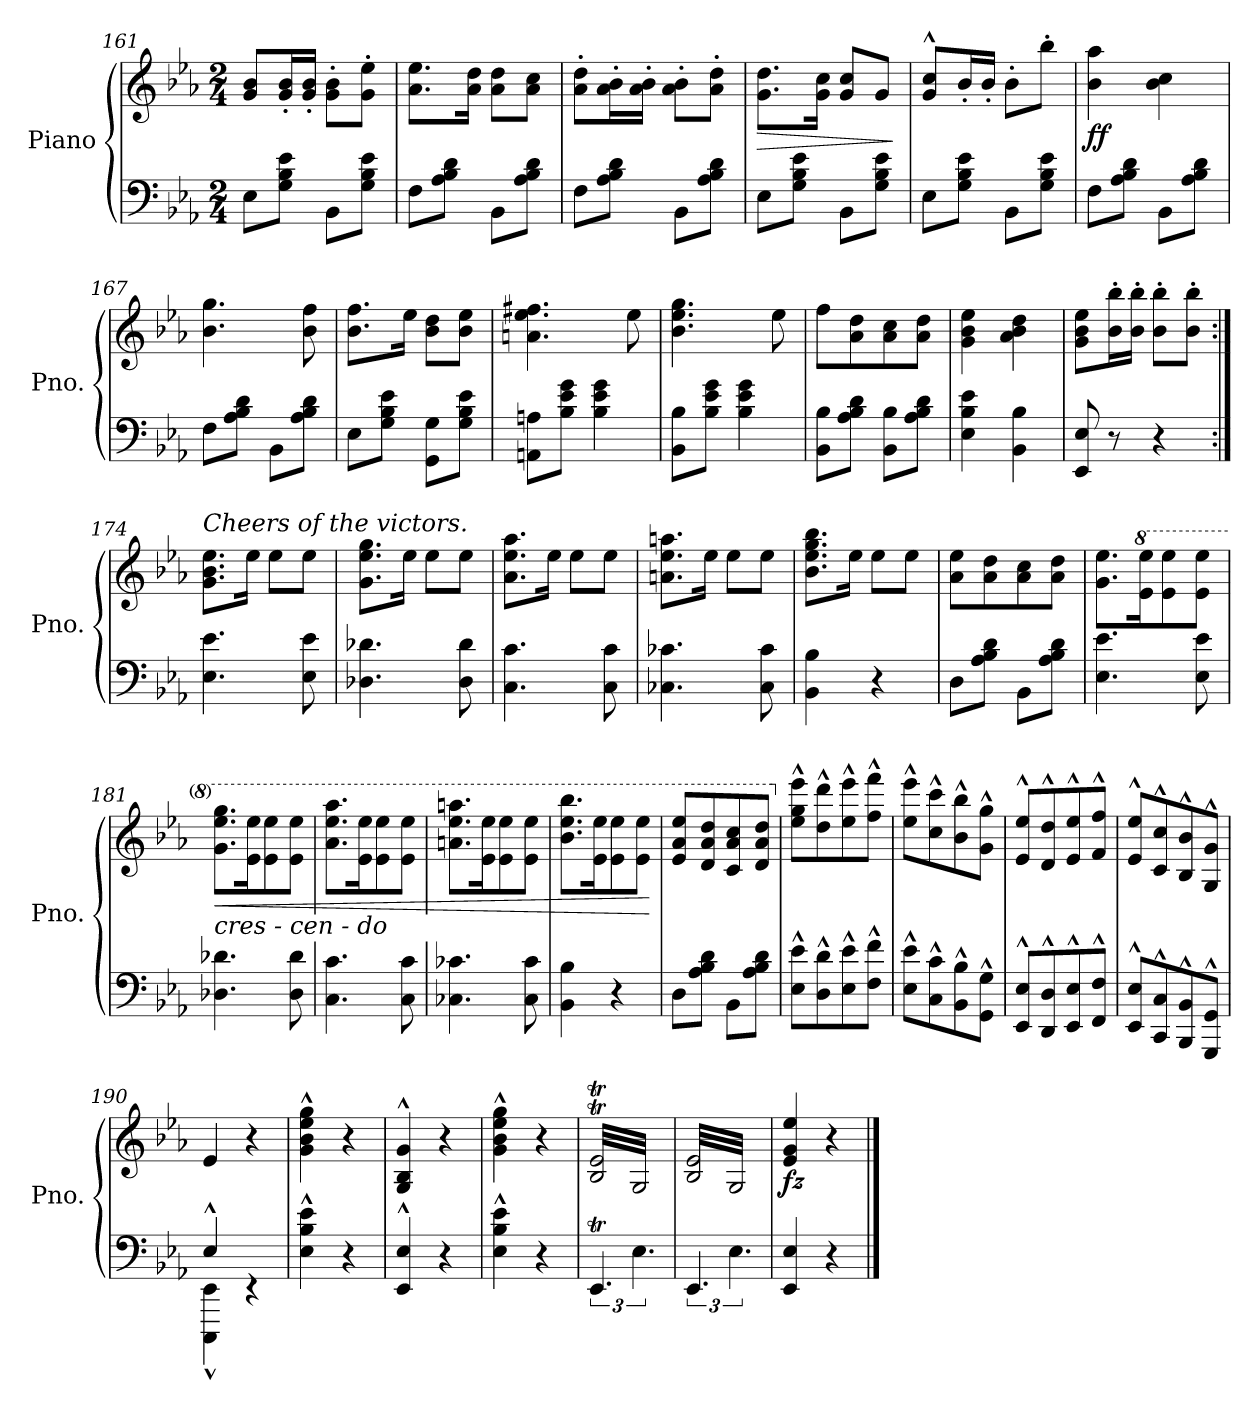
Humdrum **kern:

**kern	**kern	**dynam
*part1	*part1	*part1
*staff2	*staff1	*staff1/2
*I"Piano	*	*
*I'Pno.	*	*
*clefF4	*clefG2	*
*k[b-e-a-]	*k[b-e-a-]	*
*M2/4	*M2/4	*
=161	=161	=161
8E-\L	8g/ 8b-/L	.
8G\ 8B-\ 8e-\J	16g/' 16b-/'L	.
.	16g/' 16b-/'JJ	.
8BB-\L	8g\' 8b-\'L	.
8G\ 8B-\ 8e-\J	8g\' 8ee-\'J	.
=162	=162	=162
8F\L	8.a-\ 8.ee-\L	.
8A-\ 8B-\ 8d\J	.	.
.	16a-\ 16dd\Jk	.
8BB-\L	8a-\ 8dd\L	.
8A-\ 8B-\ 8d\J	8a-\ 8cc\J	.
=163	=163	=163
8F\L	8a-\' 8dd\'L	.
8A-\ 8B-\ 8d\J	16a-\' 16b-\'L	.
.	16a-\' 16b-\'JJ	.
8BB-\L	8a-\' 8b-\'L	.
8A-\ 8B-\ 8d\J	8a-\' 8dd\'J	.
=164	=164	=164
!	!	!LO:HP:b
8E-\L	8.g\ 8.dd\L	>
8G\ 8B-\ 8e-\J	.	.
.	16g\ 16cc\Jk	.
8BB-\L	8g/ 8cc/L	.
8G\ 8B-\ 8e-\J	8g/J	.
.	.	]
=165	=165	=165
8E-\L	8g/^^ 8cc/^^L	.
8G\ 8B-\ 8e-\J	16b-'/L	.
.	16b-'/JJ	.
8BB-\L	8b-'\L	.
8G\ 8B-\ 8e-\J	8bb-'\J	.
=166	=166	=166
!	!	!LO:DY:b
8F\L	4b-\ 4aa-\	ff
8A-\ 8B-\ 8d\J	.	.
8BB-\L	4b-\ 4cc\	.
8A-\ 8B-\ 8d\J	.	.
=167	=167	=167
8F\L	4.b-\ 4.gg\	.
8A-\ 8B-\ 8d\J	.	.
8BB-\L	.	.
8A-\ 8B-\ 8d\J	8b-\ 8ff\	.
!!LO:LB:g=z
=168	=168	=168
8E-\L	8.b-\ 8.ff\L	.
8G\ 8B-\ 8e-\J	.	.
.	16ee-\Jk	.
8GG\ 8G\L	8b-\ 8dd\L	.
8G\ 8B-\ 8e-\J	8b-\ 8ee-\J	.
=169	=169	=169
8AAn\ 8An\L	4.an\ 4.ee-\ 4.ff#X\	.
8B-\ 8e-\ 8g\J	.	.
4B-\ 4e-\ 4g\	.	.
.	8ee-\	.
=170	=170	=170
8BB-\ 8B-\L	4.b-\ 4.ee-\ 4.gg\	.
8B-\ 8e-\ 8g\J	.	.
4B-\ 4e-\ 4g\	.	.
.	8ee-\	.
=171	=171	=171
8BB-\ 8B-\L	8ff\L	.
8A-\ 8B-\ 8d\J	8a-\ 8dd\	.
8BB-\ 8B-\L	8a-\ 8cc\	.
8A-\ 8B-\ 8d\J	8a-\ 8dd\J	.
=172	=172	=172
4E-\ 4B-\ 4e-\	4g\ 4b-\ 4ee-\	.
4BB-\ 4B-\	4a-\ 4b-\ 4dd\	.
=173	=173	=173
8EE-/ 8E-/	8g\ 8b-\ 8ee-\L	.
8r	16b-\' 16bb-\'L	.
.	16b-\' 16bb-\'JJ	.
4r	8b-\' 8bb-\'L	.
.	8b-\' 8bb-\'J	.
=174:|!	=174:|!	=174:|!
!	!LO:TX:a:i:t=Cheers of the victors.	!
4.E-\ 4.e-\	8.g\ 8.b-\ 8.ee-\L	.
.	16ee-\Jk	.
.	8ee-\L	.
8E-\ 8e-\	8ee-\J	.
=175	=175	=175
4.D-X\ 4.d-X\	8.g\ 8.ee-\ 8.gg\L	.
.	16ee-\Jk	.
.	8ee-\L	.
8D-\ 8d-\	8ee-\J	.
!!LO:LB:g=z
=176	=176	=176
4.C\ 4.c\	8.a-\ 8.ee-\ 8.aa-\L	.
.	16ee-\Jk	.
.	8ee-\L	.
8C\ 8c\	8ee-\J	.
=177	=177	=177
4.C-X\ 4.c-X\	8.an\ 8.ee-\ 8.aan\L	.
.	16ee-\Jk	.
.	8ee-\L	.
8C-\ 8c-\	8ee-\J	.
=178	=178	=178
4BB-\ 4B-\	8.b-\ 8.ee-\ 8.gg\ 8.bb-\L	.
.	16ee-\Jk	.
4r	8ee-\L	.
.	8ee-\J	.
=179	=179	=179
8D\L	8a-\ 8ee-\L	.
8A-\ 8B-\ 8d\J	8a-\ 8dd\	.
8BB-\L	8a-\ 8cc\	.
8A-\ 8B-\ 8d\J	8a-\ 8dd\J	.
=180	=180	=180
4.E-\ 4.e-\	8.g\ 8.ee-\L	.
*	*8va	*
.	16ee-\ 16eee-\K	.
.	8ee-\ 8eee-\	.
8E-\ 8e-\	8ee-\ 8eee-\J	.
=181	=181	=181
!	!LO:TX:b:i:t=cres      -         cen       -       do	!
!	!	!LO:HP:b
4.D-X\ 4.d-X\	8.gg\ 8.eee-\ 8.ggg\L	<
.	16ee-\ 16eee-\K	.
.	8ee-\ 8eee-\	.
8D-\ 8d-\	8ee-\ 8eee-\J	.
=182	=182	=182
4.C\ 4.c\	8.aa-\ 8.eee-\ 8.aaa-\L	.
.	16ee-\ 16eee-\K	.
.	8ee-\ 8eee-\	.
8C\ 8c\	8ee-\ 8eee-\J	.
=183	=183	=183
4.C-X\ 4.c-X\	8.aan\ 8.eee-\ 8.aaan\L	.
.	16ee-\ 16eee-\K	.
.	8ee-\ 8eee-\	.
8C-\ 8c-\	8ee-\ 8eee-\J	.
=184	=184	=184
4BB-\ 4B-\	8.bb-\ 8.eee-\ 8.bbb-\L	.
.	16ee-\ 16eee-\K	.
4r	8ee-\ 8eee-\	.
.	8ee-\ 8eee-\J	.
.	.	[
!!LO:LB:g=z
=185	=185	=185
8D\L	8ee-/ 8aa-/ 8eee-/L	.
8A-\ 8B-\ 8d\J	8dd/ 8aa-/ 8ddd/	.
8BB-\L	8cc/ 8aa-/ 8ccc/	.
8A-\ 8B-\ 8d\J	8dd/ 8aa-/ 8ddd/J	.
=186	=186	=186
*	*X8va	*
8E-\^^ 8e-\^^L	8ee-\^^ 8gg\^^ 8eee-\^^L	.
8D\^^ 8d\^^	8dd\^^ 8ddd\^^	.
8E-\^^ 8e-\^^	8ee-\^^ 8eee-\^^	.
8F\^^ 8f\^^J	8ff\^^ 8fff\^^J	.
=187	=187	=187
8E-\^^ 8e-\^^L	8ee-\^^ 8eee-\^^L	.
8C\^^ 8c\^^	8cc\^^ 8ccc\^^	.
8BB-\^^ 8B-\^^	8b-\^^ 8bb-\^^	.
8GG\^^ 8G\^^J	8g\^^ 8gg\^^J	.
=188	=188	=188
8EE-/^^ 8E-/^^L	8e-/^^ 8ee-/^^L	.
8DD/^^ 8D/^^	8d/^^ 8dd/^^	.
8EE-/^^ 8E-/^^	8e-/^^ 8ee-/^^	.
8FF/^^ 8F/^^J	8f/^^ 8ff/^^J	.
=189	=189	=189
8EE-/^^ 8E-/^^L	8e-/^^ 8ee-/^^L	.
8CC/^^ 8C/^^	8c/^^ 8cc/^^	.
8BBB-/^^ 8BB-/^^	8B-/^^ 8b-/^^	.
8GGG/^^ 8GG/^^J	8G/^^ 8g/^^J	.
=190	=190	=190
*^	*	*
4E-^^/	4CCC\^^ 4EE-\^^	4e-/	.
4ryy	4rEE	4r	.
*v	*v	*	*
=191	=191	=191
4E-\^^ 4B-\^^ 4e-\^^	4g\^^ 4b-\^^ 4ee-\^^ 4gg\^^	.
4r	4r	.
=192	=192	=192
4EE-/^^ 4E-/^^	4G/^^ 4B-/^^ 4g/^^	.
4r	4r	.
=193	=193	=193
4E-\^^ 4B-\^^ 4e-\^^	4g\^^ 4b-\^^ 4ee-\^^ 4gg\^^	.
4r	4r	.
=194	=194	=194
*	*tremolo	*
6.EE-T/	(<32B-/T 32e-/TLLL	.
.	32G/)	.
.	32B-/T 32e-/T	.
.	32G/)	.
.	32B-/T 32e-/T	.
.	32G/)	.
.	32B-/T 32e-/T	.
.	32G/)	.
6.E-\	32B-/T 32e-/T	.
.	32G/)	.
.	32B-/T 32e-/T	.
.	32G/)	.
.	32B-/T 32e-/T	.
.	32G/)	.
.	32B-/T 32e-/T	.
.	32G/)JJJ	.
=195	=195	=195
6.EE-/	(<32B-/ 32e-/LLL	.
.	32GTTT/)	.
.	32B-/ 32e-/	.
.	32GTTT/)	.
.	32B-/ 32e-/	.
.	32GTTT/)	.
.	32B-/ 32e-/	.
.	32GTTT/)	.
6.E-\	32B-/ 32e-/	.
.	32GTTT/)	.
.	32B-/ 32e-/	.
.	32GTTT/)	.
.	32B-/ 32e-/	.
.	32GTTT/)	.
.	32B-/ 32e-/	.
.	32GTTT/)JJJ	.
*	*Xtremolo	*
!!LO:LB:g=z
=196	=196	=196
!	!	!LO:DY:b
4EE-/ 4E-/	4e-/ 4g/ 4ee-/	fz
.	.	.
.	.	.
.	.	.
.	.	.
.	.	.
.	.	.
.	.	.
4r	4r	.
==	==	==
*-	*-	*-
